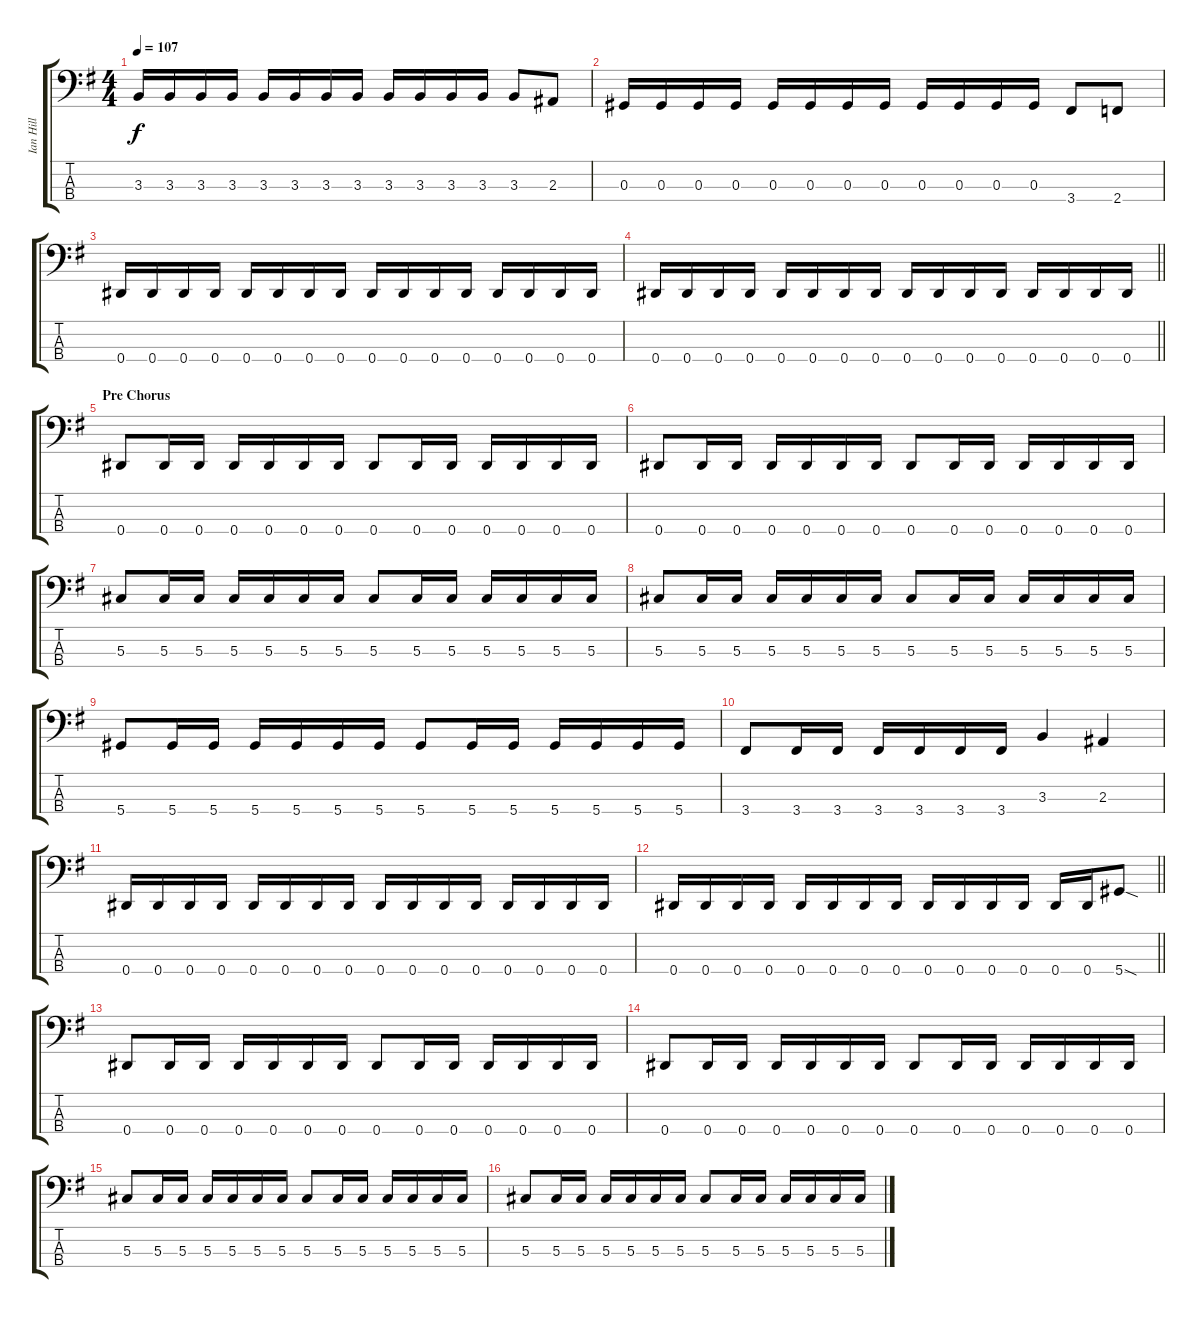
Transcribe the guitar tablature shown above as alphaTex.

\track ("Ian Hill" "Ian Hill") {instrument electricbassfinger}
\staff {score tabs}
\tuning (Gb2 Db2 Ab1 Eb1) {hide}
\ts (4 4)
\tempo 107
\clef f4
\ks eminor
3.3.16{dy f} 3.3.16 3.3.16 3.3.16 3.3.16 3.3.16 3.3.16 3.3.16 3.3.16 3.3.16 3.3.16 3.3.16 3.3.8 2.3.8 |
0.3.16 0.3.16 0.3.16 0.3.16 0.3.16 0.3.16 0.3.16 0.3.16 0.3.16 0.3.16 0.3.16 0.3.16 3.4.8 2.4.8 |
0.4.16 0.4.16 0.4.16 0.4.16 0.4.16 0.4.16 0.4.16 0.4.16 0.4.16 0.4.16 0.4.16 0.4.16 0.4.16 0.4.16 0.4.16 0.4.16 |
\barLineRight lightlight
0.4.16 0.4.16 0.4.16 0.4.16 0.4.16 0.4.16 0.4.16 0.4.16 0.4.16 0.4.16 0.4.16 0.4.16 0.4.16 0.4.16 0.4.16 0.4.16 |
\section ("" "Pre Chorus")
0.4.8 0.4.16 0.4.16 0.4.16 0.4.16 0.4.16 0.4.16 0.4.8 0.4.16 0.4.16 0.4.16 0.4.16 0.4.16 0.4.16 |
0.4.8 0.4.16 0.4.16 0.4.16 0.4.16 0.4.16 0.4.16 0.4.8 0.4.16 0.4.16 0.4.16 0.4.16 0.4.16 0.4.16 |
5.3.8 5.3.16 5.3.16 5.3.16 5.3.16 5.3.16 5.3.16 5.3.8 5.3.16 5.3.16 5.3.16 5.3.16 5.3.16 5.3.16 |
5.3.8 5.3.16 5.3.16 5.3.16 5.3.16 5.3.16 5.3.16 5.3.8 5.3.16 5.3.16 5.3.16 5.3.16 5.3.16 5.3.16 |
5.4.8 5.4.16 5.4.16 5.4.16 5.4.16 5.4.16 5.4.16 5.4.8 5.4.16 5.4.16 5.4.16 5.4.16 5.4.16 5.4.16 |
3.4.8 3.4.16 3.4.16 3.4.16 3.4.16 3.4.16 3.4.16 3.3.4 2.3.4 |
0.4.16 0.4.16 0.4.16 0.4.16 0.4.16 0.4.16 0.4.16 0.4.16 0.4.16 0.4.16 0.4.16 0.4.16 0.4.16 0.4.16 0.4.16 0.4.16 |
\barLineRight lightlight
0.4.16 0.4.16 0.4.16 0.4.16 0.4.16 0.4.16 0.4.16 0.4.16 0.4.16 0.4.16 0.4.16 0.4.16 0.4.16 0.4.16 5.4{sod}.8 |
0.4.8 0.4.16 0.4.16 0.4.16 0.4.16 0.4.16 0.4.16 0.4.8 0.4.16 0.4.16 0.4.16 0.4.16 0.4.16 0.4.16 |
0.4.8 0.4.16 0.4.16 0.4.16 0.4.16 0.4.16 0.4.16 0.4.8 0.4.16 0.4.16 0.4.16 0.4.16 0.4.16 0.4.16 |
5.3.8 5.3.16 5.3.16 5.3.16 5.3.16 5.3.16 5.3.16 5.3.8 5.3.16 5.3.16 5.3.16 5.3.16 5.3.16 5.3.16 |
5.3.8 5.3.16 5.3.16 5.3.16 5.3.16 5.3.16 5.3.16 5.3.8 5.3.16 5.3.16 5.3.16 5.3.16 5.3.16 5.3.16
